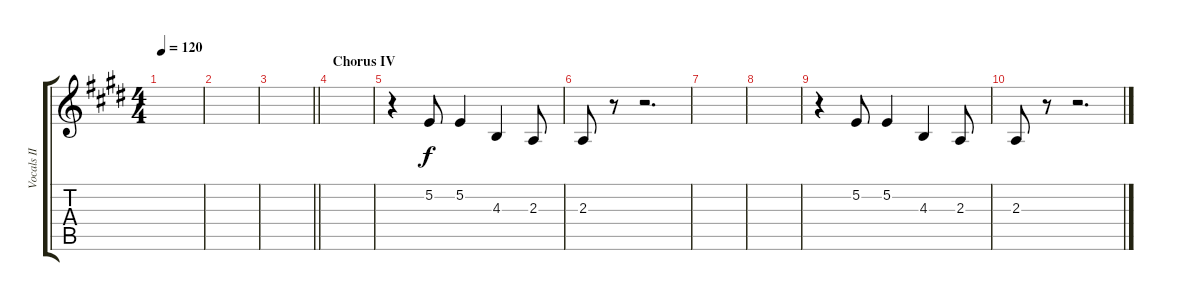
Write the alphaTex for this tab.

\track ("Vocals II" "Vocals II") {instrument lead1square}
\staff {score tabs}
\tuning (E4 B3 G3 D3 A2 E2) {hide}
\ts (4 4)
\tempo 120
\clef g2
\ks e
|
|
\barLineRight lightlight
|
\section ("" "Chorus IV")
|
r.4 5.2.8 5.2.4 4.3.4 2.3.8 |
2.3.8 r.8 r.2{d} |
|
|
r.4 5.2.8 5.2.4 4.3.4 2.3.8 |
2.3.8 r.8 r.2{d}
